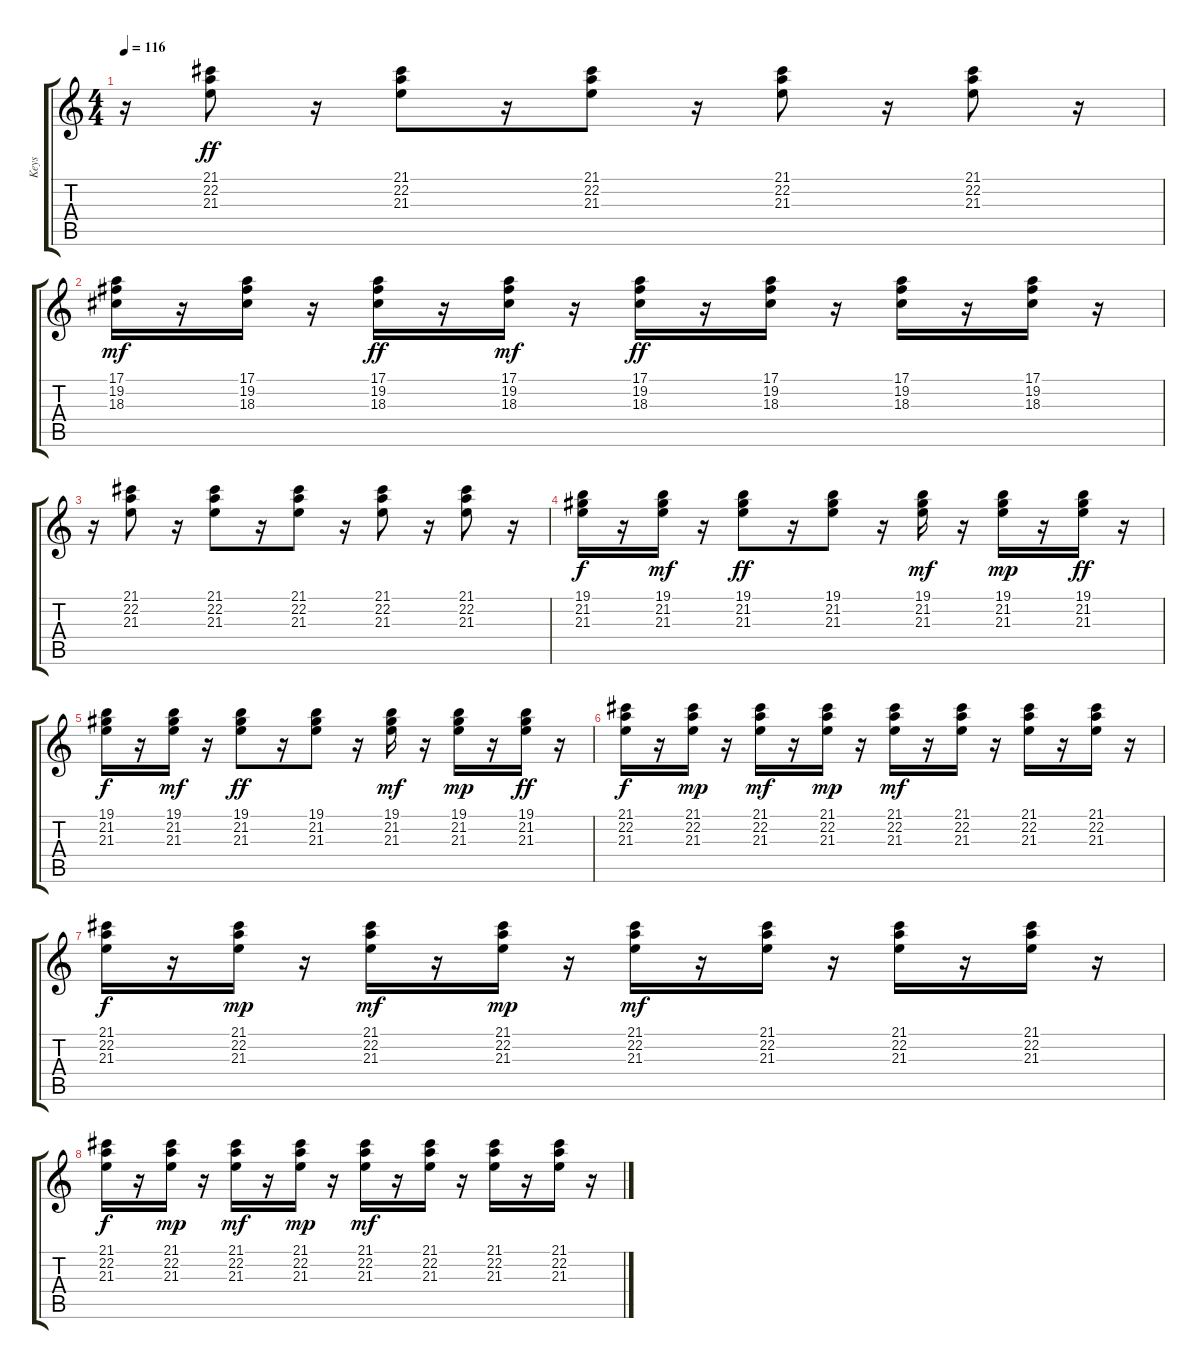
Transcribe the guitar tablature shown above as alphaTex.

\track ("Keys" "Keys") {instrument brightacousticpiano}
\staff {score tabs}
\tuning (E4 B3 G3 D3 A2 E2) {hide}
\ts (4 4)
\tempo 116
\clef g2
\ks c
r.16{dy mf} (21.1 22.2 21.3).8{dy ff} r.16 (21.1 22.2 21.3).8 r.16 (21.1 22.2 21.3).8 r.16 (21.1 22.2 21.3).8 r.16 (21.1 22.2 21.3).8 r.16 |
(17.1 19.2 18.3).16{dy mf} r.16 (17.1 19.2 18.3).16 r.16 (17.1 19.2 18.3).16{dy ff} r.16 (17.1 19.2 18.3).16{dy mf} r.16 (17.1 19.2 18.3).16{dy ff} r.16 (17.1 19.2 18.3).16 r.16 (17.1 19.2 18.3).16 r.16 (17.1 19.2 18.3).16 r.16 |
r.16 (21.1 22.2 21.3).8 r.16 (21.1 22.2 21.3).8 r.16 (21.1 22.2 21.3).8 r.16 (21.1 22.2 21.3).8 r.16 (21.1 22.2 21.3).8 r.16 |
(19.1 21.2 21.3).16{dy f} r.16 (19.1 21.2 21.3).16{dy mf} r.16 (19.1 21.2 21.3).8{dy ff} r.16 (19.1 21.2 21.3).8 r.16 (19.1 21.2 21.3).16{dy mf} r.16 (19.1 21.2 21.3).16{dy mp} r.16 (19.1 21.2 21.3).16{dy ff} r.16 |
(19.1 21.2 21.3).16{dy f} r.16 (19.1 21.2 21.3).16{dy mf} r.16 (19.1 21.2 21.3).8{dy ff} r.16 (19.1 21.2 21.3).8 r.16 (19.1 21.2 21.3).16{dy mf} r.16 (19.1 21.2 21.3).16{dy mp} r.16 (19.1 21.2 21.3).16{dy ff} r.16 |
(21.1 22.2 21.3).16{dy f} r.16 (21.1 22.2 21.3).16{dy mp} r.16 (21.1 22.2 21.3).16{dy mf} r.16 (21.1 22.2 21.3).16{dy mp} r.16 (21.1 22.2 21.3).16{dy mf} r.16 (21.1 22.2 21.3).16 r.16 (21.1 22.2 21.3).16 r.16 (21.1 22.2 21.3).16 r.16 |
(21.1 22.2 21.3).16{dy f} r.16 (21.1 22.2 21.3).16{dy mp} r.16 (21.1 22.2 21.3).16{dy mf} r.16 (21.1 22.2 21.3).16{dy mp} r.16 (21.1 22.2 21.3).16{dy mf} r.16 (21.1 22.2 21.3).16 r.16 (21.1 22.2 21.3).16 r.16 (21.1 22.2 21.3).16 r.16 |
(21.1 22.2 21.3).16{dy f} r.16 (21.1 22.2 21.3).16{dy mp} r.16 (21.1 22.2 21.3).16{dy mf} r.16 (21.1 22.2 21.3).16{dy mp} r.16 (21.1 22.2 21.3).16{dy mf} r.16 (21.1 22.2 21.3).16 r.16 (21.1 22.2 21.3).16 r.16 (21.1 22.2 21.3).16 r.16
